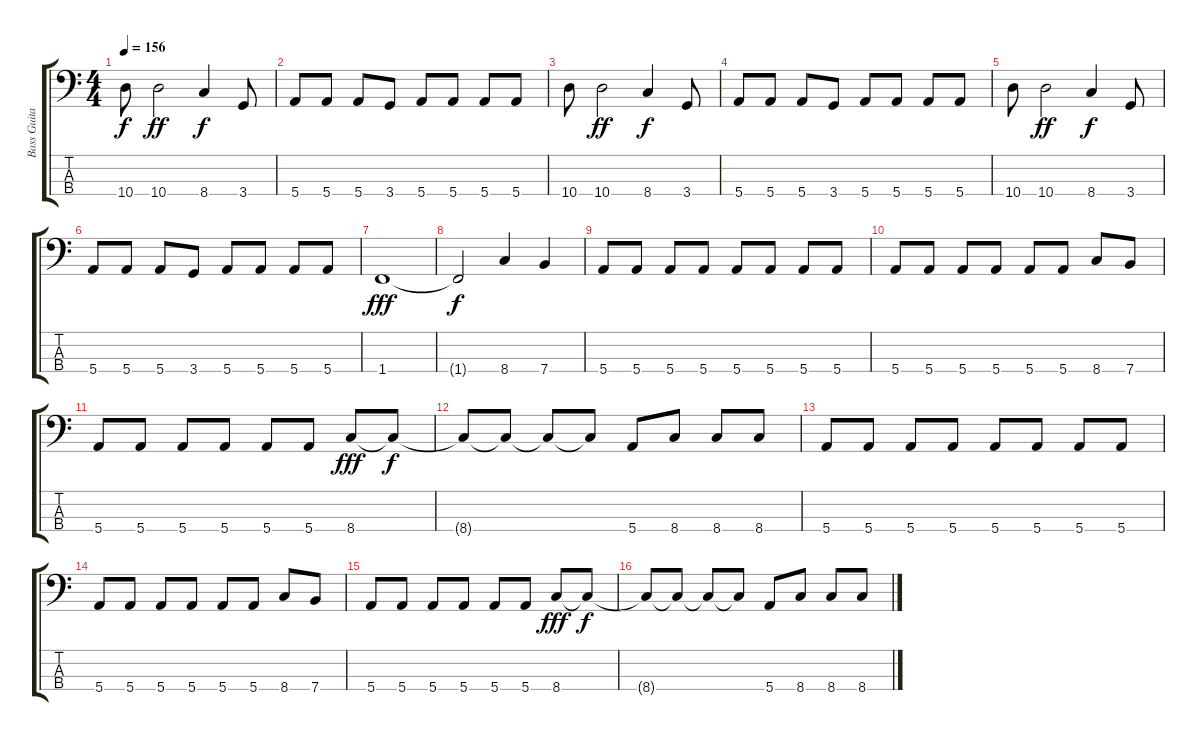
\track ("Bass Guitar" "Bass Guita") {instrument electricbassfinger}
\staff {score tabs}
\tuning (G2 D2 A1 E1) {hide}
\ts (4 4)
\tempo 156
\clef f4
\ks c
10.4.8{dy f} 10.4.2{dy ff} 8.4.4{dy f} 3.4.8 |
5.4.8 5.4.8 5.4.8 3.4.8 5.4.8 5.4.8 5.4.8 5.4.8 |
10.4.8 10.4.2{dy ff} 8.4.4{dy f} 3.4.8 |
5.4.8 5.4.8 5.4.8 3.4.8 5.4.8 5.4.8 5.4.8 5.4.8 |
10.4.8 10.4.2{dy ff} 8.4.4{dy f} 3.4.8 |
5.4.8 5.4.8 5.4.8 3.4.8 5.4.8 5.4.8 5.4.8 5.4.8 |
1.4.1{dy fff} |
1.4{t}.2{dy f} 8.4.4 7.4.4 |
5.4.8 5.4.8 5.4.8 5.4.8 5.4.8 5.4.8 5.4.8 5.4.8 |
5.4.8 5.4.8 5.4.8 5.4.8 5.4.8 5.4.8 8.4.8 7.4.8 |
5.4.8 5.4.8 5.4.8 5.4.8 5.4.8 5.4.8 8.4.8{dy fff} 8.4{t}.8{dy f} |
8.4{t}.8 8.4{t}.8 8.4{t}.8 8.4{t}.8 5.4.8 8.4.8 8.4.8 8.4.8 |
5.4.8{volume 6} 5.4.8 5.4.8 5.4.8 5.4.8 5.4.8 5.4.8 5.4.8 |
5.4.8 5.4.8 5.4.8 5.4.8 5.4.8 5.4.8 8.4.8 7.4.8 |
5.4.8{volume 0} 5.4.8 5.4.8 5.4.8 5.4.8 5.4.8 8.4.8{dy fff} 8.4{t}.8{dy f} |
8.4{t}.8 8.4{t}.8 8.4{t}.8 8.4{t}.8 5.4.8 8.4.8 8.4.8 8.4.8
